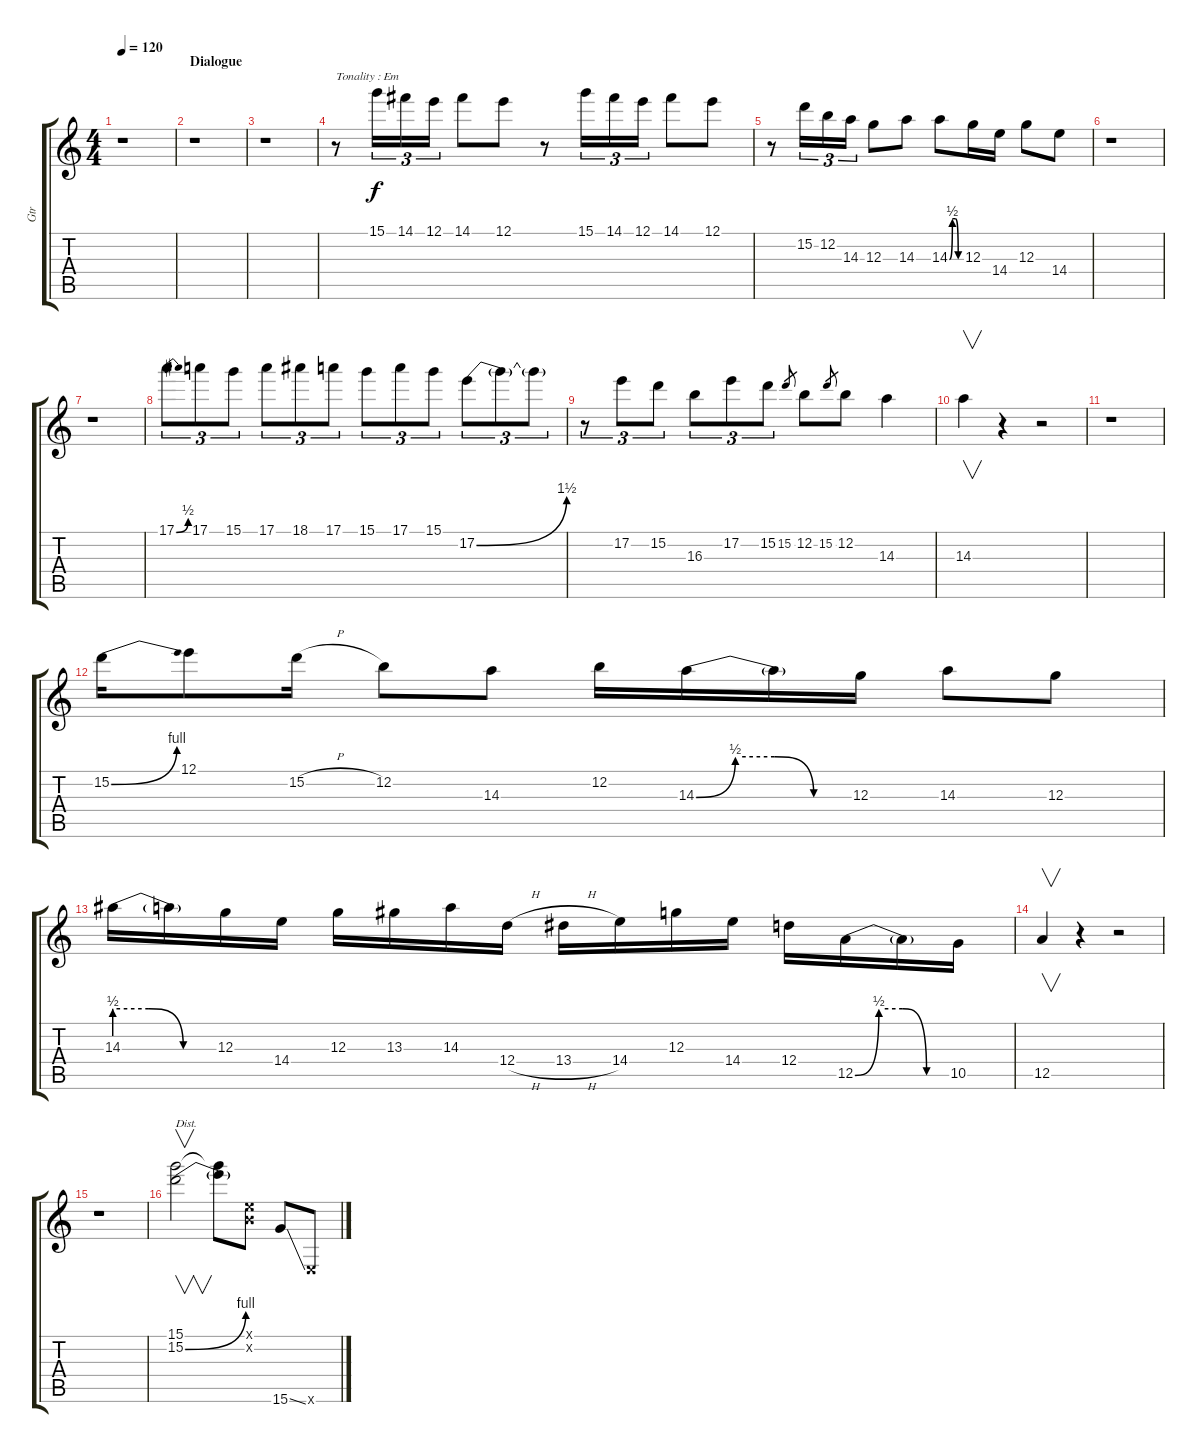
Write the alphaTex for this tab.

\track ("Gtr" "Gtr") {instrument overdrivenguitar}
\staff {score tabs}
\tuning (E4 B3 G3 D3 A2 E2) {hide}
\ts (4 4)
\tempo 120
\clef g2
\ks c
r.1{dy f} |
\section ("" "Dialogue")
r.1 |
r.1 |
r.8{txt "Tonality : Em" instrument electricguitarjazz} 15.1.16{tu (3 2)} 14.1.16{tu (3 2)} 12.1.16{tu (3 2)} 14.1.8 12.1.8 r.8 15.1.16{tu (3 2)} 14.1.16{tu (3 2)} 12.1.16{tu (3 2)} 14.1.8 12.1.8 |
r.8 15.2.16{tu (3 2)} 12.2.16{tu (3 2)} 14.3.16{tu (3 2)} 12.3.8 14.3.8 14.3{be (custom 0 0 15 2 30 2 45 0 60 0)}.8 12.3.16 14.4.16 12.3.8 14.4.8 |
r.1 |
r.1 |
17.1{be (bend 0 0 60 2)}.8{tu (3 2) instrument electricguitarjazz} 17.1.8{tu (3 2)} 15.1.8{tu (3 2)} 17.1.8{tu (3 2)} 18.1.8{tu (3 2)} 17.1.8{tu (3 2)} 15.1.8{tu (3 2)} 17.1.8{tu (3 2)} 15.1.8{tu (3 2)} 17.2{be (bend 0 0 60 6)}.8{tu (3 2)} 17.2{t}.8{tu (3 2)} 17.2{t}.8{tu (3 2)} |
r.8{tu (3 2)} 17.2.8{tu (3 2)} 15.2.8{tu (3 2)} 16.3.8{tu (3 2)} 17.2.8{tu (3 2)} 15.2.8{tu (3 2)} 15.2.8{gr} 12.2.8 15.2.8{gr} 12.2.8 14.3.4 |
14.3.4{v} r.4 r.2 |
r.1 |
15.2{be (bend 0 0 60 4)}.16{instrument electricguitarjazz} 12.1.8 15.2{h}.16 12.2.8 14.3.8 12.2.16 14.3{be (custom 0 0 15 2 30 2 45 0 60 0)}.16 14.3{t}.16 12.3.16 14.3.8 12.3.8 |
14.3{be (custom 0 2 20 2 40 0 60 0)}.16 14.3{t}.16 12.3.16 14.4.16 12.3.16 13.3.16 14.3.16 12.4{h}.16 13.4{h}.16 14.4.16 12.3.16 14.4.16 12.4.16 12.5{be (custom 0 0 15 2 30 2 45 0 60 0)}.16 12.5{t}.16 10.5.16 |
12.5.4{v} r.4 r.2 |
r.1 |
(15.1 15.2{be (bend 0 0 60 4)}).2{v txt "Dist." instrument overdrivenguitar} (15.1{t} 15.2{t}).8 (0.1{x} 0.2{x}).8 15.6{ss}.8 0.6{x}.8
